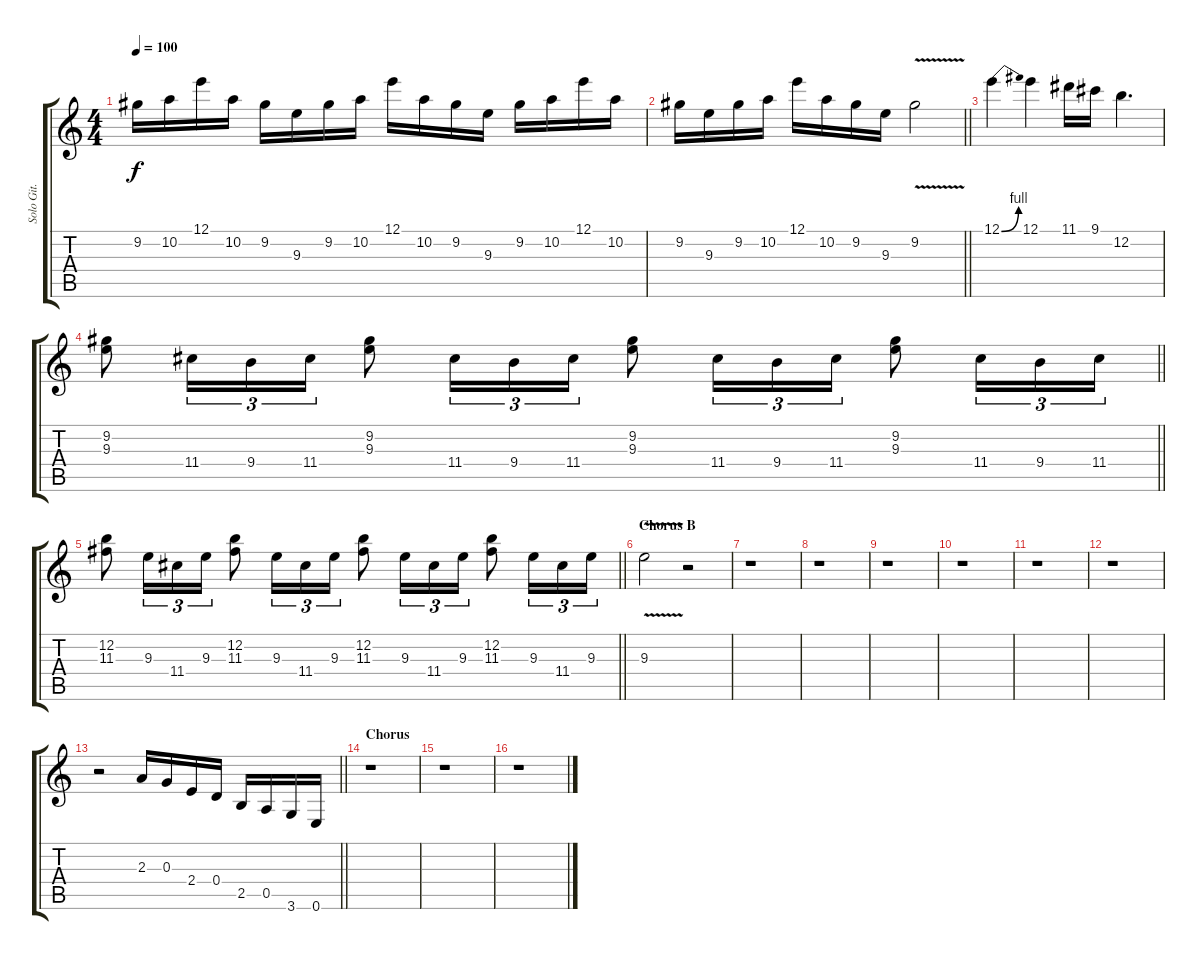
\track ("Solo Git." "Solo Git.") {instrument distortionguitar}
\staff {score tabs}
\tuning (E4 B3 G3 D3 A2 E2) {hide}
\ts (4 4)
\tempo 100
\clef g2
\ks c
9.2.16{dy f} 10.2.16 12.1.16 10.2.16 9.2.16 9.3.16 9.2.16 10.2.16 12.1.16 10.2.16 9.2.16 9.3.16 9.2.16 10.2.16 12.1.16 10.2.16 |
\barLineRight lightlight
9.2.16 9.3.16 9.2.16 10.2.16 12.1.16 10.2.16 9.2.16 9.3.16 9.2{v}.2 |
12.1{be (bend 0 0 60 4)}.4 12.1.4 11.1.16 9.1.16 12.2.4{d} |
\barLineRight lightlight
(9.2 9.3).8 11.4.16{tu (3 2)} 9.4.16{tu (3 2)} 11.4.16{tu (3 2)} (9.2 9.3).8 11.4.16{tu (3 2)} 9.4.16{tu (3 2)} 11.4.16{tu (3 2)} (9.2 9.3).8 11.4.16{tu (3 2)} 9.4.16{tu (3 2)} 11.4.16{tu (3 2)} (9.2 9.3).8 11.4.16{tu (3 2)} 9.4.16{tu (3 2)} 11.4.16{tu (3 2)} |
\barLineRight lightlight
(12.2 11.3).8 9.3.16{tu (3 2)} 11.4.16{tu (3 2)} 9.3.16{tu (3 2)} (12.2 11.3).8 9.3.16{tu (3 2)} 11.4.16{tu (3 2)} 9.3.16{tu (3 2)} (12.2 11.3).8 9.3.16{tu (3 2)} 11.4.16{tu (3 2)} 9.3.16{tu (3 2)} (12.2 11.3).8 9.3.16{tu (3 2)} 11.4.16{tu (3 2)} 9.3.16{tu (3 2)} |
\section ("" "Chorus B")
9.3{v}.2 r.2 |
r.1 |
r.1 |
r.1 |
r.1 |
r.1 |
r.1 |
\barLineRight lightlight
r.2 2.3.16 0.3.16 2.4.16 0.4.16 2.5.16 0.5.16 3.6.16 0.6.16 |
\section ("" "Chorus")
r.1 |
r.1 |
r.1
